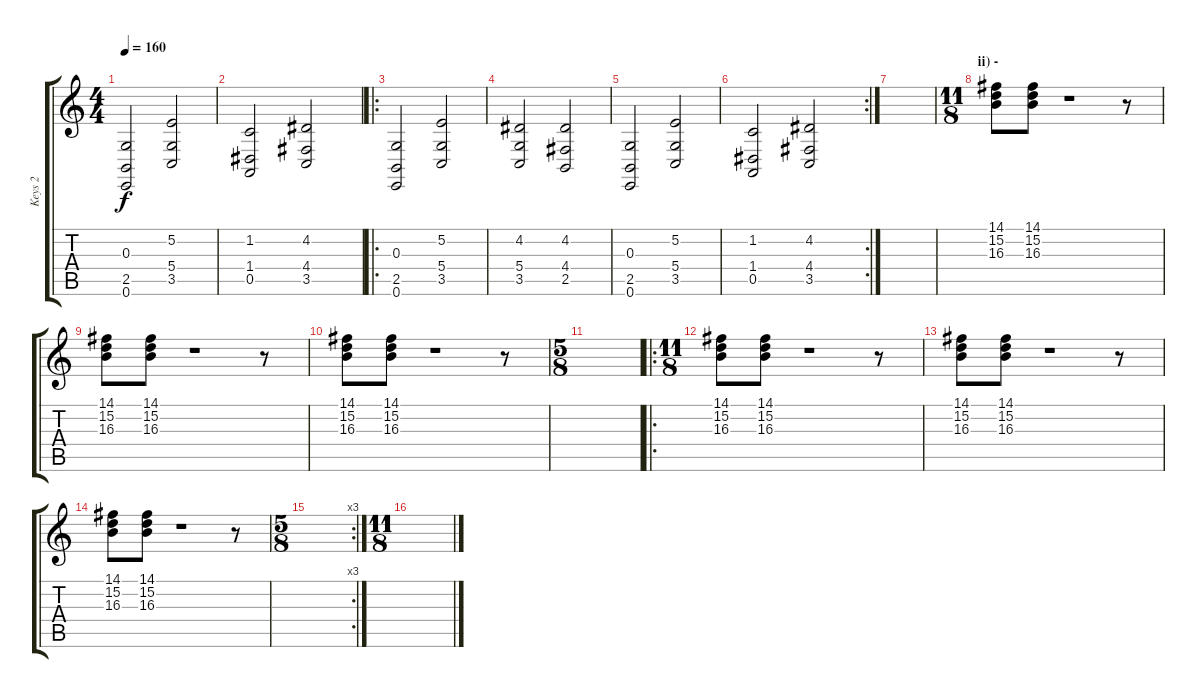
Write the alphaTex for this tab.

\track ("Keys 2" "Keys 2") {instrument pad6metallic}
\staff {score tabs}
\tuning (E4 B3 G3 D3 A2 E2) {hide}
\ts (4 4)
\tempo 160
\clef g2
\ks c
(0.3 2.5 0.6).2{dy f} (5.2 5.4 3.5).2 |
(1.2 1.4 0.5).2 (4.2 4.4 3.5).2 |
\ro
(0.3 2.5 0.6).2 (5.2 5.4 3.5).2 |
(4.2 5.4 3.5).2 (4.2 4.4 2.5).2 |
(0.3 2.5 0.6).2 (5.2 5.4 3.5).2 |
\rc 2
(1.2 1.4 0.5).2 (4.2 4.4 3.5).2 |
|
\ts (11 8)
\section ("" "ii) - ")
(14.1 15.2 16.3).8{instrument synthstrings1} (14.1 15.2 16.3).8 r.1 r.8 |
(14.1 15.2 16.3).8{instrument synthstrings1} (14.1 15.2 16.3).8 r.1 r.8 |
(14.1 15.2 16.3).8{instrument synthstrings1} (14.1 15.2 16.3).8 r.1 r.8 |
\ts (5 8)
|
\ro
\ts (11 8)
(14.1 15.2 16.3).8{instrument synthstrings1} (14.1 15.2 16.3).8 r.1 r.8 |
(14.1 15.2 16.3).8{instrument synthstrings1} (14.1 15.2 16.3).8 r.1 r.8 |
(14.1 15.2 16.3).8{instrument synthstrings1} (14.1 15.2 16.3).8 r.1 r.8 |
\rc 3
\ts (5 8)
|
\ts (11 8)
